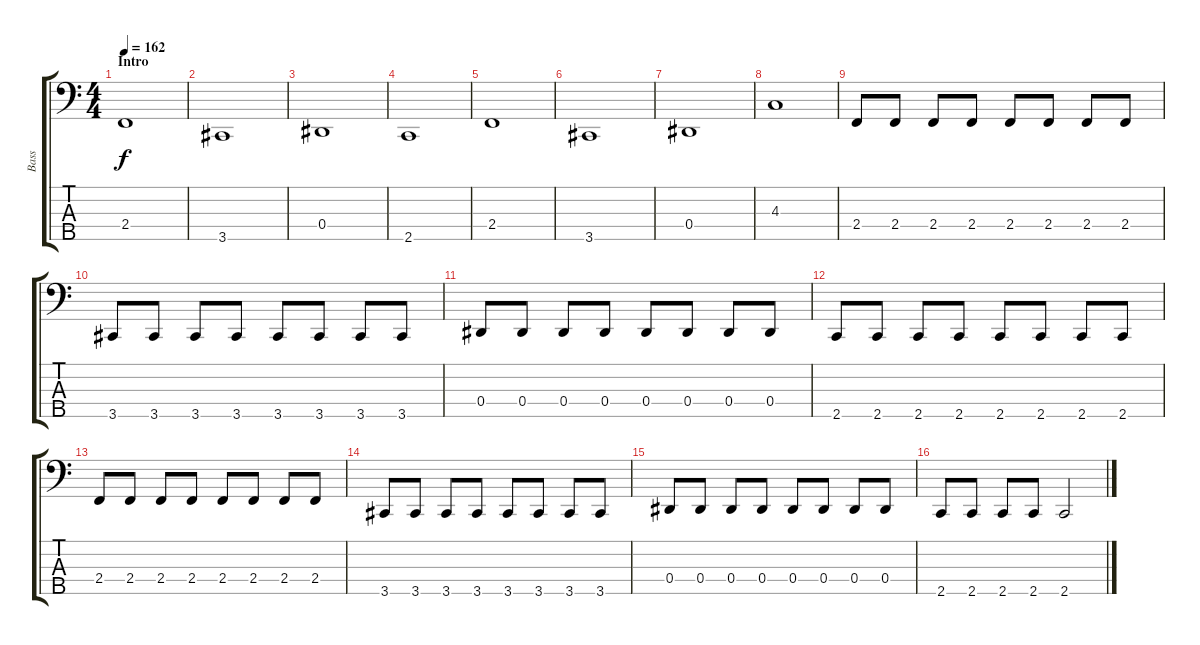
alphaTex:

\track ("Bass" "Bass") {instrument electricbasspick}
\staff {score tabs}
\tuning (Gb2 Db2 Ab1 Eb1 Bb0) {hide}
\ts (4 4)
\section ("" "Intro")
\tempo 162
\clef f4
\ks c
2.4.1{dy f instrument electricbasspick} |
3.5.1 |
0.4.1 |
2.5.1 |
2.4.1 |
3.5.1 |
0.4.1 |
4.3.1 |
2.4.8 2.4.8 2.4.8 2.4.8 2.4.8 2.4.8 2.4.8 2.4.8 |
3.5.8 3.5.8 3.5.8 3.5.8 3.5.8 3.5.8 3.5.8 3.5.8 |
0.4.8 0.4.8 0.4.8 0.4.8 0.4.8 0.4.8 0.4.8 0.4.8 |
2.5.8 2.5.8 2.5.8 2.5.8 2.5.8 2.5.8 2.5.8 2.5.8 |
2.4.8 2.4.8 2.4.8 2.4.8 2.4.8 2.4.8 2.4.8 2.4.8 |
3.5.8 3.5.8 3.5.8 3.5.8 3.5.8 3.5.8 3.5.8 3.5.8 |
0.4.8 0.4.8 0.4.8 0.4.8 0.4.8 0.4.8 0.4.8 0.4.8 |
2.5.8 2.5.8 2.5.8 2.5.8 2.5.2
